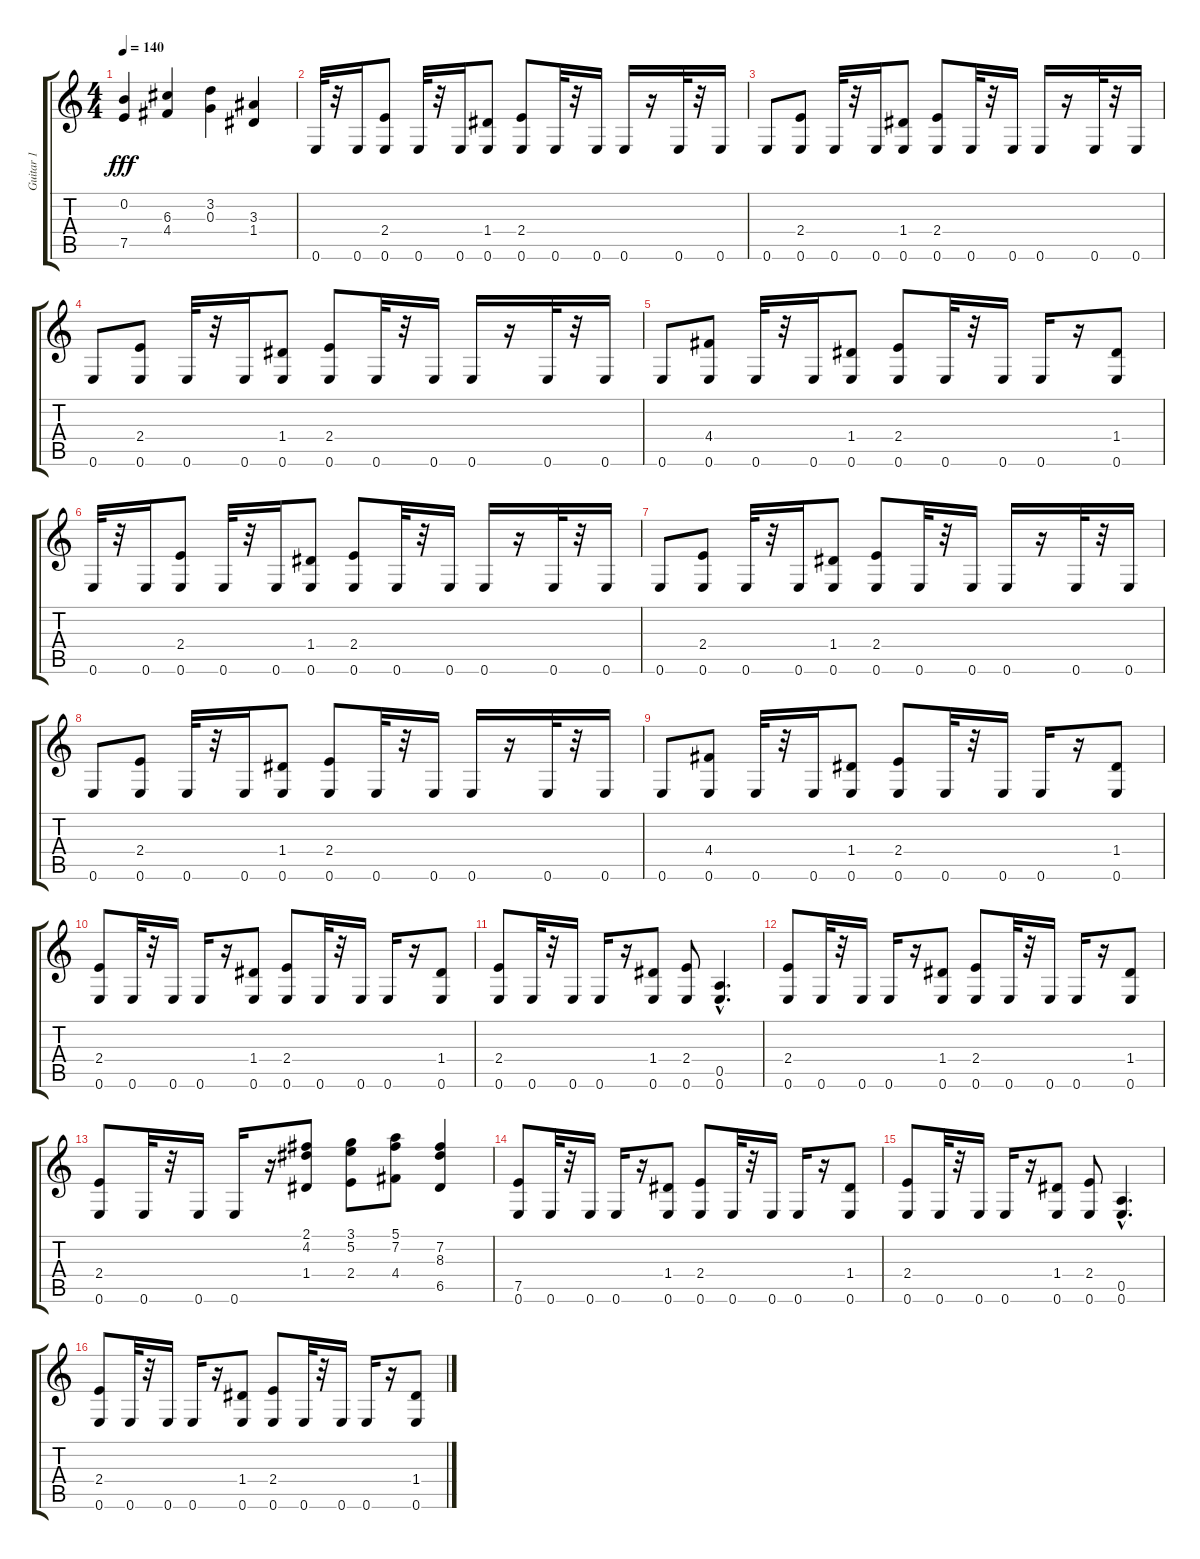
\track ("Guitar 1" "Guitar 1") {instrument distortionguitar}
\staff {score tabs}
\tuning (E4 B3 G3 D3 A2 E2) {hide}
\ts (4 4)
\tempo 140
\clef g2
\ks c
(0.2 7.5).4{dy fff} (6.3 4.4).4 (3.2 0.3).4 (3.3 1.4).4 |
0.6.32 r.32 0.6.16 (2.4 0.6).8 0.6.32 r.32 0.6.16 (1.4 0.6).8 (2.4 0.6).8 0.6.32 r.32 0.6.16 0.6.16 r.16 0.6.32 r.32 0.6.16 |
0.6.8 (2.4 0.6).8 0.6.32 r.32 0.6.16 (1.4 0.6).8 (2.4 0.6).8 0.6.32 r.32 0.6.16 0.6.16 r.16 0.6.32 r.32 0.6.16 |
0.6.8 (2.4 0.6).8 0.6.32 r.32 0.6.16 (1.4 0.6).8 (2.4 0.6).8 0.6.32 r.32 0.6.16 0.6.16 r.16 0.6.32 r.32 0.6.16 |
0.6.8 (4.4 0.6).8 0.6.32 r.32 0.6.16 (1.4 0.6).8 (2.4 0.6).8 0.6.32 r.32 0.6.16 0.6.16 r.16 (1.4 0.6).8 |
0.6.32 r.32 0.6.16 (2.4 0.6).8 0.6.32 r.32 0.6.16 (1.4 0.6).8 (2.4 0.6).8 0.6.32 r.32 0.6.16 0.6.16 r.16 0.6.32 r.32 0.6.16 |
0.6.8 (2.4 0.6).8 0.6.32 r.32 0.6.16 (1.4 0.6).8 (2.4 0.6).8 0.6.32 r.32 0.6.16 0.6.16 r.16 0.6.32 r.32 0.6.16 |
0.6.8 (2.4 0.6).8 0.6.32 r.32 0.6.16 (1.4 0.6).8 (2.4 0.6).8 0.6.32 r.32 0.6.16 0.6.16 r.16 0.6.32 r.32 0.6.16 |
0.6.8 (4.4 0.6).8 0.6.32 r.32 0.6.16 (1.4 0.6).8 (2.4 0.6).8 0.6.32 r.32 0.6.16 0.6.16 r.16 (1.4 0.6).8 |
(2.4 0.6).8 0.6.32 r.32 0.6.16 0.6.16 r.16 (1.4 0.6).8 (2.4 0.6).8 0.6.32 r.32 0.6.16 0.6.16 r.16 (1.4 0.6).8 |
(2.4 0.6).8 0.6.32 r.32 0.6.16 0.6.16 r.16 (1.4 0.6).8 (2.4 0.6).8 (0.5{hac} 0.6{hac}).4{d} |
(2.4 0.6).8 0.6.32 r.32 0.6.16 0.6.16 r.16 (1.4 0.6).8 (2.4 0.6).8 0.6.32 r.32 0.6.16 0.6.16 r.16 (1.4 0.6).8 |
(2.4 0.6).8 0.6.32 r.32 0.6.16 0.6.16 r.16 (2.1 4.2 1.4).8 (3.1 5.2 2.4).8 (5.1 7.2 4.4).8 (7.2 8.3 6.5).4 |
(7.5 0.6).8 0.6.32 r.32 0.6.16 0.6.16 r.16 (1.4 0.6).8 (2.4 0.6).8 0.6.32 r.32 0.6.16 0.6.16 r.16 (1.4 0.6).8 |
(2.4 0.6).8 0.6.32 r.32 0.6.16 0.6.16 r.16 (1.4 0.6).8 (2.4 0.6).8 (0.5{hac} 0.6{hac}).4{d} |
(2.4 0.6).8 0.6.32 r.32 0.6.16 0.6.16 r.16 (1.4 0.6).8 (2.4 0.6).8 0.6.32 r.32 0.6.16 0.6.16 r.16 (1.4 0.6).8
